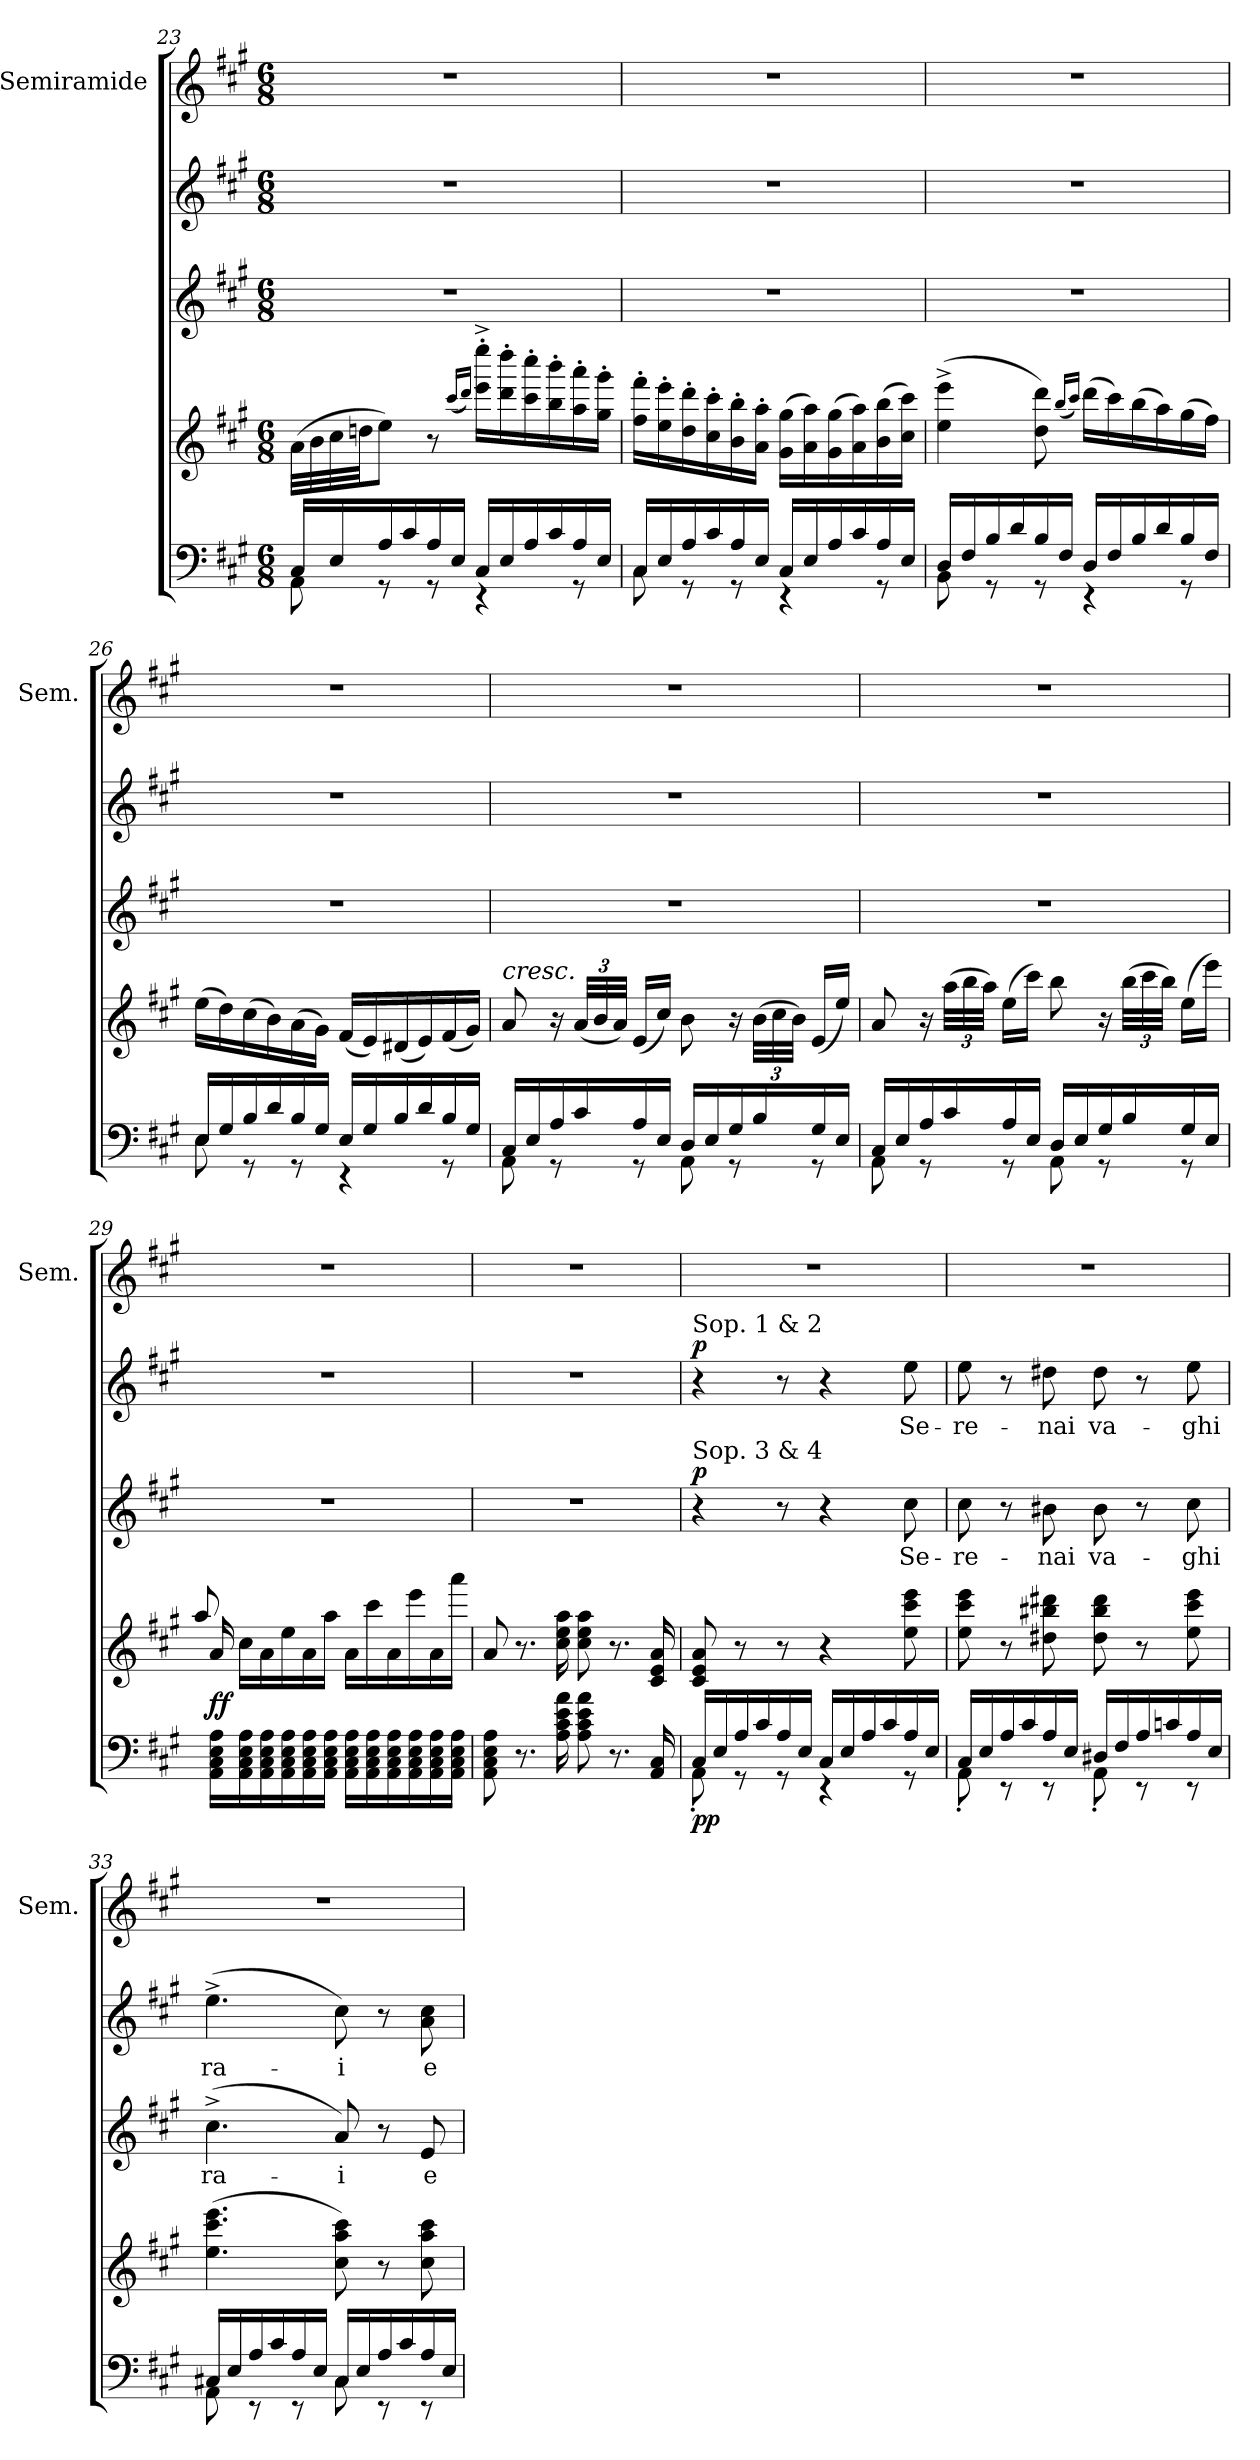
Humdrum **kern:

**kern	**kern	**dynam	**kern	**text	**dynam	**kern	**text	**dynam	**kern
*part4	*part4	*part4	*part3	*part3	*part3	*part2	*part2	*part2	*part1
*staff5	*staff4	*staff4/5	*staff3	*staff3	*staff3	*staff2	*staff2	*staff2	*staff1
*	*	*	*	*	*	*	*	*	*I"Semiramide
*	*	*	*	*	*	*	*	*	*I'Sem.
!!LO:PB:g=z
*clefF4	*clefG2	*	*clefG2	*	*	*clefG2	*	*	*clefG2
*k[f#c#g#]	*k[f#c#g#]	*	*k[f#c#g#]	*	*	*k[f#c#g#]	*	*	*k[f#c#g#]
*A:	*A:	*	*A:	*	*	*A:	*	*	*A:
*M6/8	*M6/8	*	*M6/8	*	*	*M6/8	*	*	*M6/8
=23	=23	=23	=23	=23	=23	=23	=23	=23	=23
*^	*	*	*	*	*	*	*	*	*
16C#/LL	8AA\	(>32a\LLL	.	2.r	.	.	2.r	.	.	2.r
.	.	32b\	.	.	.	.	.	.	.	.
16E/	.	32cc#\	.	.	.	.	.	.	.	.
.	.	32ddn\JJ	.	.	.	.	.	.	.	.
16A/	8rGG	8ee\J)	.	.	.	.	.	.	.	.
16c#/	.	.	.	.	.	.	.	.	.	.
16A/	8rGG	8r	.	.	.	.	.	.	.	.
16E/JJ	.	.	.	.	.	.	.	.	.	.
.	.	(<16qccc#/LL	.	.	.	.	.	.	.	.
.	.	16qddd/JJ)	.	.	.	.	.	.	.	.
16C#/LL	4rEE	16eee\'^ 16eeee\'^LL	.	.	.	.	.	.	.	.
16E/	.	16ddd\' 16dddd\'	.	.	.	.	.	.	.	.
16A/	.	16ccc#\' 16cccc#\'	.	.	.	.	.	.	.	.
16c#/	.	16bb\' 16bbb\'	.	.	.	.	.	.	.	.
16A/	8rGG	16aa\' 16aaa\'	.	.	.	.	.	.	.	.
16E/JJ	.	16gg#\' 16ggg#\'JJ	.	.	.	.	.	.	.	.
=24	=24	=24	=24	=24	=24	=24	=24	=24	=24	=24
16C#/LL	8C#\	16ff#\' 16fff#\'LL	.	2.r	.	.	2.r	.	.	2.r
16E/	.	16ee\' 16eee\'	.	.	.	.	.	.	.	.
16A/	8rGG	16dd\' 16ddd\'	.	.	.	.	.	.	.	.
16c#/	.	16cc#\' 16ccc#\'	.	.	.	.	.	.	.	.
16A/	8rGG	16b\' 16bb\'	.	.	.	.	.	.	.	.
16E/JJ	.	16a\' 16aa\'JJ	.	.	.	.	.	.	.	.
16C#/LL	4rEE	(>16g#\ 16gg#\LL	.	.	.	.	.	.	.	.
16E/	.	16a\ 16aa\)	.	.	.	.	.	.	.	.
16A/	.	(>16g#\ 16gg#\	.	.	.	.	.	.	.	.
16c#/	.	16a\ 16aa\)	.	.	.	.	.	.	.	.
16A/	8rGG	(>16b\ 16bb\	.	.	.	.	.	.	.	.
16E/JJ	.	16cc#\ 16ccc#\JJ)	.	.	.	.	.	.	.	.
!!LO:LB:g=z
=25	=25	=25	=25	=25	=25	=25	=25	=25	=25	=25
16D/LL	8BB\	(>4ee\^ 4eee\^	.	2.r	.	.	2.r	.	.	2.r
16F#/	.	.	.	.	.	.	.	.	.	.
16B/	8rGG	.	.	.	.	.	.	.	.	.
16d/	.	.	.	.	.	.	.	.	.	.
16B/	8rGG	8dd\ 8ddd\)	.	.	.	.	.	.	.	.
16F#/JJ	.	.	.	.	.	.	.	.	.	.
.	.	(<16qbb/LL	.	.	.	.	.	.	.	.
.	.	16qccc#/JJ)	.	.	.	.	.	.	.	.
16D/LL	4rEE	(>16ddd\LL	.	.	.	.	.	.	.	.
16F#/	.	16ccc#\)	.	.	.	.	.	.	.	.
16B/	.	(>16bb\	.	.	.	.	.	.	.	.
16d/	.	16aa\)	.	.	.	.	.	.	.	.
16B/	8rGG	(>16gg#\	.	.	.	.	.	.	.	.
16F#/JJ	.	16ff#\JJ)	.	.	.	.	.	.	.	.
=26	=26	=26	=26	=26	=26	=26	=26	=26	=26	=26
16E/LL	8E\	(>16ee\LL	.	2.r	.	.	2.r	.	.	2.r
16G#/	.	16dd\)	.	.	.	.	.	.	.	.
16B/	8rGG	(>16cc#\	.	.	.	.	.	.	.	.
16d/	.	16b\)	.	.	.	.	.	.	.	.
16B/	8rGG	(>16a\	.	.	.	.	.	.	.	.
16G#/JJ	.	16g#\JJ)	.	.	.	.	.	.	.	.
16E/LL	4rEE	(<16f#/LL	.	.	.	.	.	.	.	.
16G#/	.	16e/)	.	.	.	.	.	.	.	.
16B/	.	(<16d#X/	.	.	.	.	.	.	.	.
16d/	.	16e/)	.	.	.	.	.	.	.	.
16B/	8rGG	(<16f#/	.	.	.	.	.	.	.	.
16G#/JJ	.	16g#/JJ)	.	.	.	.	.	.	.	.
!!LO:PB:g=z
=27	=27	=27	=27	=27	=27	=27	=27	=27	=27	=27
!	!	!LO:TX:a:i:t=cresc.	!	!	!	!	!	!	!	!
16C#/LL	8AA\	8a/	.	2.r	.	.	2.r	.	.	2.r
16E/	.	.	.	.	.	.	.	.	.	.
16A/	8rGG	16r	.	.	.	.	.	.	.	.
*	*	*Xbrackettup	*	*	*	*	*	*	*	*
16c#/	.	(<48a/LLL	.	.	.	.	.	.	.	.
.	.	48b/	.	.	.	.	.	.	.	.
.	.	48a/JJJ)	.	.	.	.	.	.	.	.
16A/	8rGG	(<16e/LL	.	.	.	.	.	.	.	.
16E/JJ	.	16cc#/JJ)	.	.	.	.	.	.	.	.
16D/LL	8AA\	8b\	.	.	.	.	.	.	.	.
16E/	.	.	.	.	.	.	.	.	.	.
16G#/	8rGG	16r	.	.	.	.	.	.	.	.
16B/	.	(>48b\LLL	.	.	.	.	.	.	.	.
.	.	48cc#\	.	.	.	.	.	.	.	.
.	.	48b\JJJ)	.	.	.	.	.	.	.	.
16G#/	8rGG	(<16e/LL	.	.	.	.	.	.	.	.
16E/JJ	.	16ee/JJ)	.	.	.	.	.	.	.	.
=28	=28	=28	=28	=28	=28	=28	=28	=28	=28	=28
16C#/LL	8AA\	8a/	.	2.r	.	.	2.r	.	.	2.r
16E/	.	.	.	.	.	.	.	.	.	.
16A/	8rGG	16r	.	.	.	.	.	.	.	.
16c#/	.	(>48aa\LLL	.	.	.	.	.	.	.	.
.	.	48bb\	.	.	.	.	.	.	.	.
.	.	48aa\JJJ)	.	.	.	.	.	.	.	.
16A/	8rGG	(>16ee\LL	.	.	.	.	.	.	.	.
16E/JJ	.	16ccc#\JJ)	.	.	.	.	.	.	.	.
16D/LL	8AA\	8bb\	.	.	.	.	.	.	.	.
16E/	.	.	.	.	.	.	.	.	.	.
16G#/	8rGG	16r	.	.	.	.	.	.	.	.
16B/	.	(>48bb\LLL	.	.	.	.	.	.	.	.
.	.	48ccc#\	.	.	.	.	.	.	.	.
.	.	48bb\JJJ)	.	.	.	.	.	.	.	.
16G#/	8rGG	(>16ee\LL	.	.	.	.	.	.	.	.
16E/JJ	.	16eee\JJ)	.	.	.	.	.	.	.	.
*v	*v	*	*	*	*	*	*	*	*	*
!!LO:LB:g=z
=29	=29	=29	=29	=29	=29	=29	=29	=29	=29
*	*^	*	*	*	*	*	*	*	*
!	!	!	!LO:DY:b	!	!	!	!	!	!	!
16AA\ 16C#\ 16E\ 16A\LL	16a/	8aa/	ff	2.r	.	.	2.r	.	.	2.r
16AA\ 16C#\ 16E\ 16A\	16cc#\LL	.	.	.	.	.	.	.	.	.
16AA\ 16C#\ 16E\ 16A\	16a\	2ryy	.	.	.	.	.	.	.	.
16AA\ 16C#\ 16E\ 16A\	16ee\	.	.	.	.	.	.	.	.	.
16AA\ 16C#\ 16E\ 16A\	16a\	.	.	.	.	.	.	.	.	.
16AA\ 16C#\ 16E\ 16A\JJ	16aa\JJ	.	.	.	.	.	.	.	.	.
16AA\ 16C#\ 16E\ 16A\LL	16a\LL	.	.	.	.	.	.	.	.	.
16AA\ 16C#\ 16E\ 16A\	16ccc#\	.	.	.	.	.	.	.	.	.
16AA\ 16C#\ 16E\ 16A\	16a\	.	.	.	.	.	.	.	.	.
16AA\ 16C#\ 16E\ 16A\	16eee\	.	.	.	.	.	.	.	.	.
16AA\ 16C#\ 16E\ 16A\	16a\	8ryy	.	.	.	.	.	.	.	.
16AA\ 16C#\ 16E\ 16A\JJ	16aaa\JJ	.	.	.	.	.	.	.	.	.
*	*v	*v	*	*	*	*	*	*	*	*
=30	=30	=30	=30	=30	=30	=30	=30	=30	=30
8AA\ 8C#\ 8E\ 8A\	8a/	.	2.r	.	.	2.r	.	.	2.r
8.r	8.r	.	.	.	.	.	.	.	.
16A\ 16c#\ 16e\ 16a\	16cc#\ 16ee\ 16aa\	.	.	.	.	.	.	.	.
8A\ 8c#\ 8e\ 8a\	8cc#\ 8ee\ 8aa\	.	.	.	.	.	.	.	.
8.r	8.r	.	.	.	.	.	.	.	.
16AA/ 16C#/	16c#/ 16e/ 16a/	.	.	.	.	.	.	.	.
!!LO:PB:g=z
=31	=31	=31	=31	=31	=31	=31	=31	=31	=31
*^	*	*	*	*	*	*	*	*	*
!	!	!	!	!	!	!	!LO:TX:a:t=Sop. 1 & 2	!	!	!
!	!	!	!	!LO:TX:a:t=Sop. 3 & 4	!	!	!	!	!	!
!	!	!	!LO:DY:b=2	!	!	!	!	!	!	!
!	!	!	!LO:DY:n=1:b	!	!	!LO:DY:b	!	!	!LO:DY:b	!
16C#/LL	8AA'\	8c#/ 8e/ 8a/	p p	4r	.	p	4r	.	p	2.r
16E/	.	.	.	.	.	.	.	.	.	.
16A/	8rGG	8r	.	.	.	.	.	.	.	.
16c#/	.	.	.	.	.	.	.	.	.	.
16A/	8rGG	8r	.	8r	.	.	8r	.	.	.
16E/JJ	.	.	.	.	.	.	.	.	.	.
16C#/LL	4rEE	4r	.	4r	.	.	4r	.	.	.
16E/	.	.	.	.	.	.	.	.	.	.
16A/	.	.	.	.	.	.	.	.	.	.
16c#/	.	.	.	.	.	.	.	.	.	.
!	!	!	!	!	!LO:LY:b	!	!	!LO:LY:b	!	!
16A/	8rGG	8ee\ 8ccc#\ 8eee\	.	8cc#\	Se-	.	8ee\	Se-	.	.
16E/JJ	.	.	.	.	.	.	.	.	.	.
=32	=32	=32	=32	=32	=32	=32	=32	=32	=32	=32
!	!	!	!	!	!LO:LY:b	!	!	!LO:LY:b	!	!
16C#/LL	8AA'\	8ee\ 8ccc#\ 8eee\	.	8cc#\	-re-	.	8ee\	-re-	.	2.r
16E/	.	.	.	.	.	.	.	.	.	.
16A/	8rEE	8r	.	8r	.	.	8r	.	.	.
16c#/	.	.	.	.	.	.	.	.	.	.
!	!	!	!	!	!LO:LY:b	!	!	!LO:LY:b	!	!
16A/	8rEE	8dd#X\ 8bb#X\ 8ddd#X\	.	8b#X\	nai	.	8dd#X\	nai	.	.
16E/JJ	.	.	.	.	.	.	.	.	.	.
!	!	!	!	!	!LO:LY:b	!	!	!LO:LY:b	!	!
16D#X/LL	8AA'\	8dd#\ 8bb#\ 8ddd#\	.	8b#\	va-	.	8dd#\	va-	.	.
16F#/	.	.	.	.	.	.	.	.	.	.
16A/	8rEE	8r	.	8r	.	.	8r	.	.	.
16cn/	.	.	.	.	.	.	.	.	.	.
!	!	!	!	!	!LO:LY:b	!	!	!LO:LY:b	!	!
16A/	8rEE	8ee\ 8ccc#\ 8eee\	.	8cc#\	-ghi	.	8ee\	-ghi	.	.
16E/JJ	.	.	.	.	.	.	.	.	.	.
=33	=33	=33	=33	=33	=33	=33	=33	=33	=33	=33
!	!	!	!	!	!LO:LY:b	!	!	!LO:LY:b	!	!
16C#X/LL	8AA\	(>4.ee\ 4.ccc#\ 4.eee\	.	(>4.cc#^\	ra-	.	(>4.ee^\	ra-	.	2.r
16E/	.	.	.	.	.	.	.	.	.	.
16A/	8rEE	.	.	.	.	.	.	.	.	.
16c#/	.	.	.	.	.	.	.	.	.	.
16A/	8rEE	.	.	.	.	.	.	.	.	.
16E/JJ	.	.	.	.	.	.	.	.	.	.
!	!	!	!	!	!LO:LY:b	!	!	!LO:LY:b	!	!
16C#/LL	8C#\	8cc#\ 8aa\ 8ccc#\)	.	8a/)	-i	.	8cc#\)	-i	.	.
16E/	.	.	.	.	.	.	.	.	.	.
16A/	8rEE	8r	.	8r	.	.	8r	.	.	.
16c#/	.	.	.	.	.	.	.	.	.	.
!	!	!	!	!	!LO:LY:b	!	!	!LO:LY:b	!	!
16A/	8rEE	8cc#\ 8aa\ 8ccc#\	.	8e/	e	.	8a\ 8cc#\	e	.	.
16E/JJ	.	.	.	.	.	.	.	.	.	.
*v	*v	*	*	*	*	*	*	*	*	*
=	=	=	=	=	=	=	=	=	=
*-	*-	*-	*-	*-	*-	*-	*-	*-	*-
